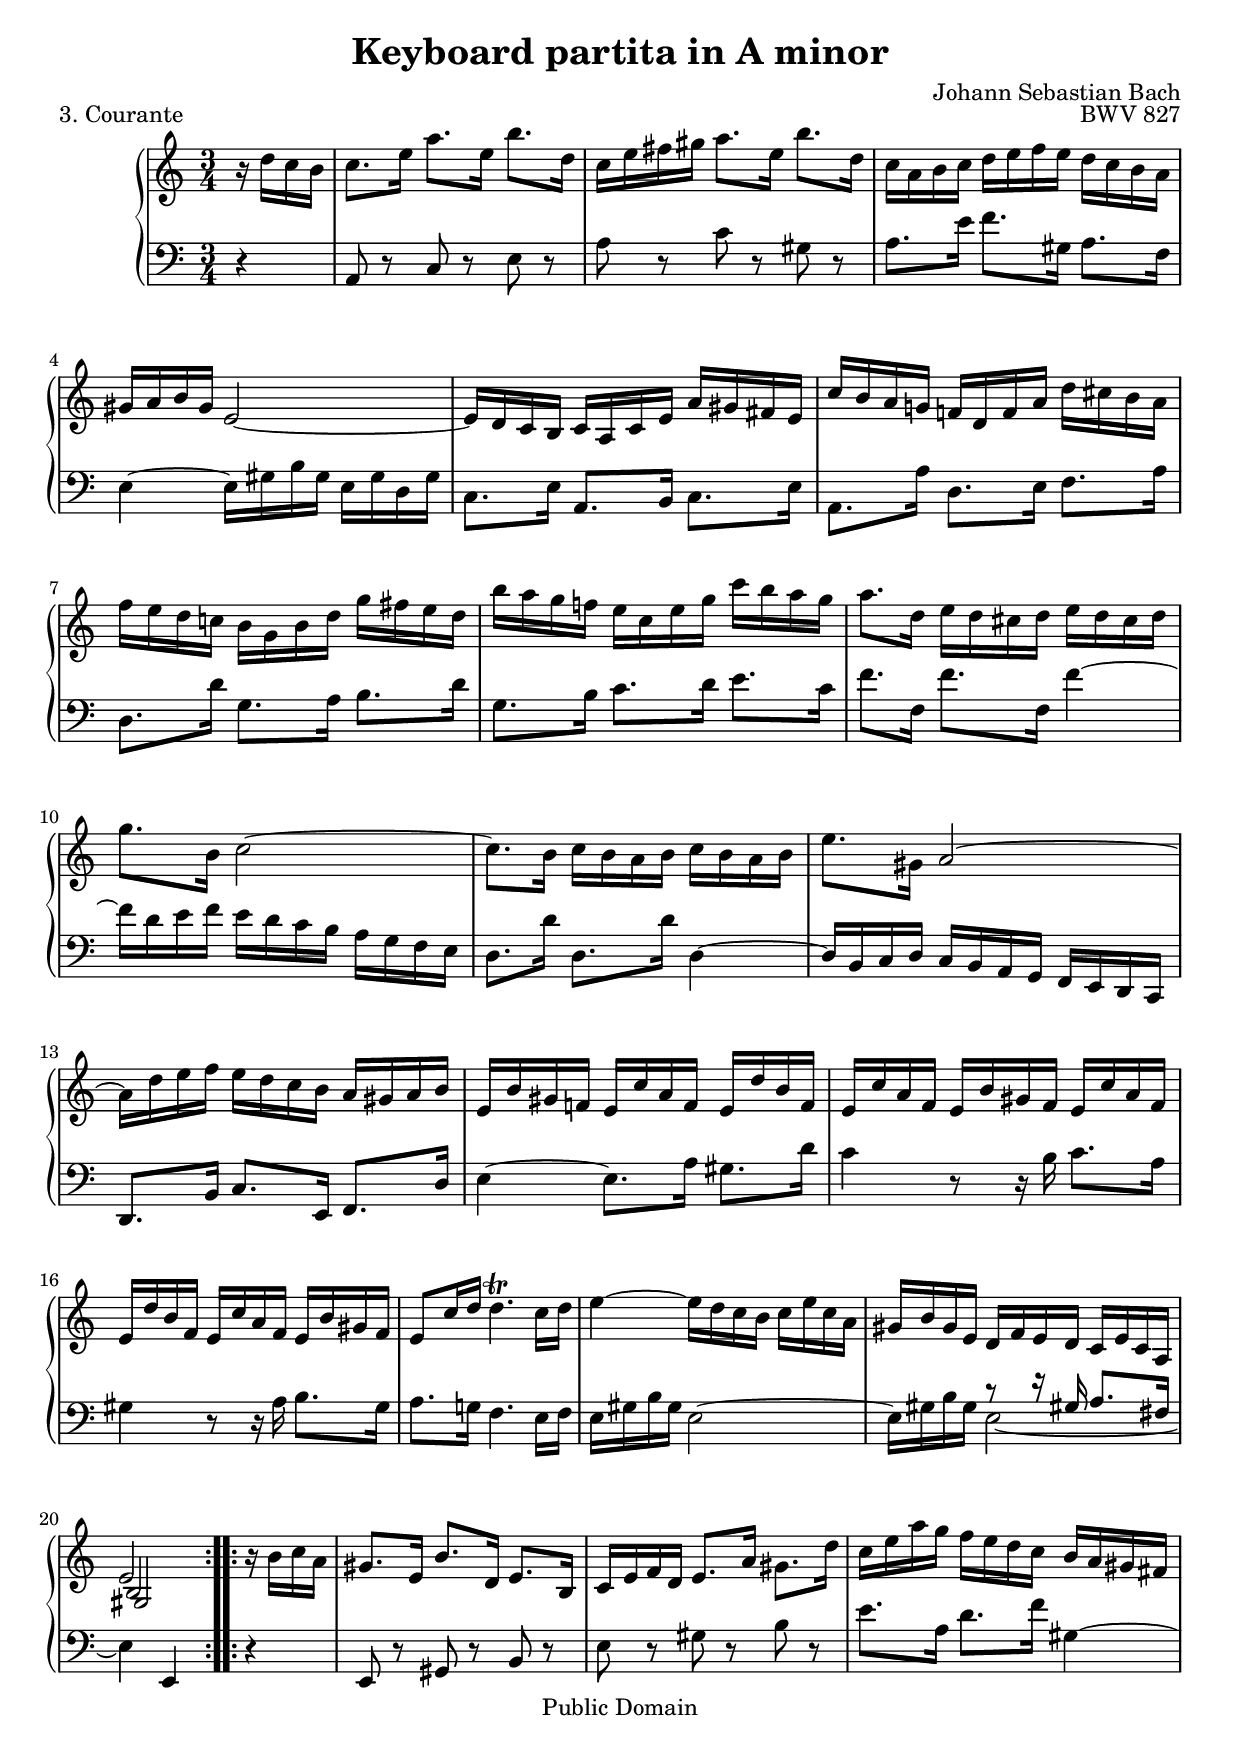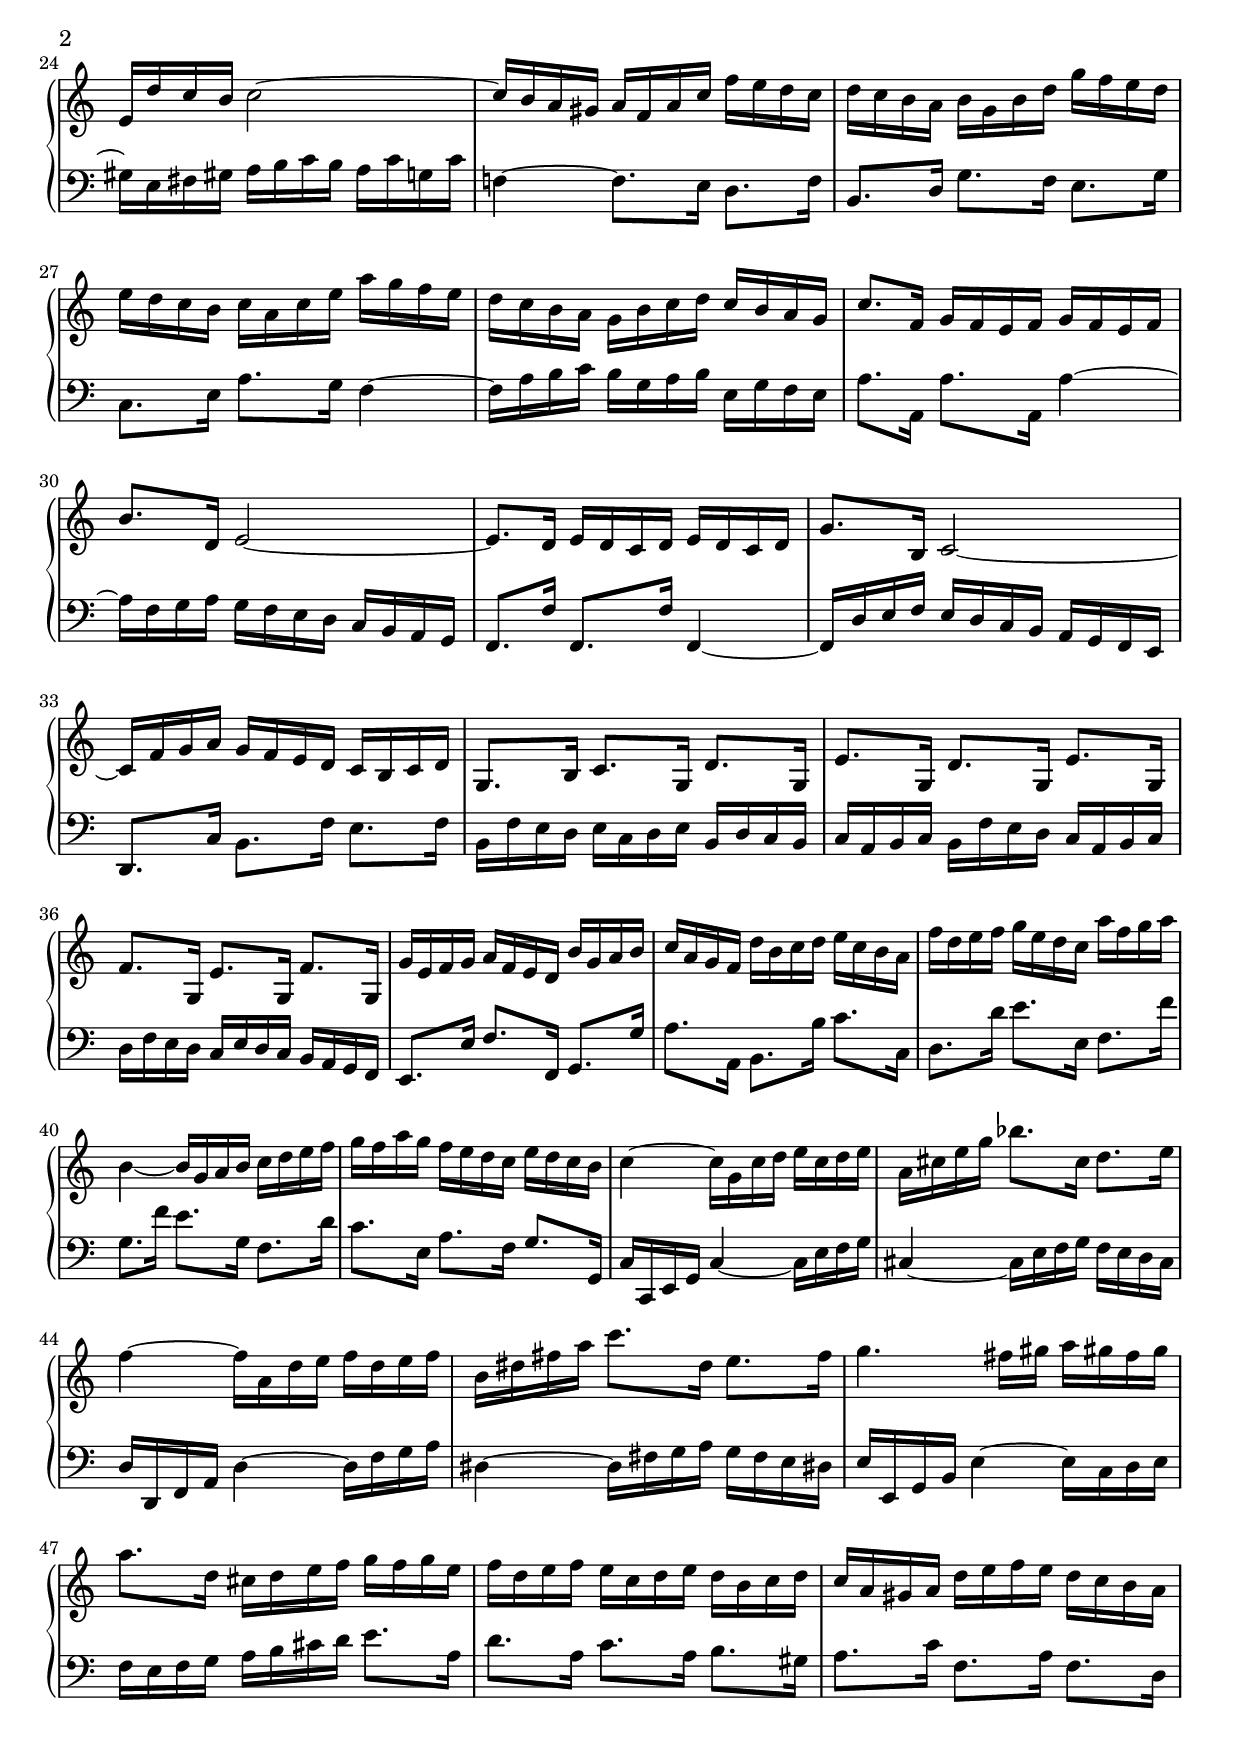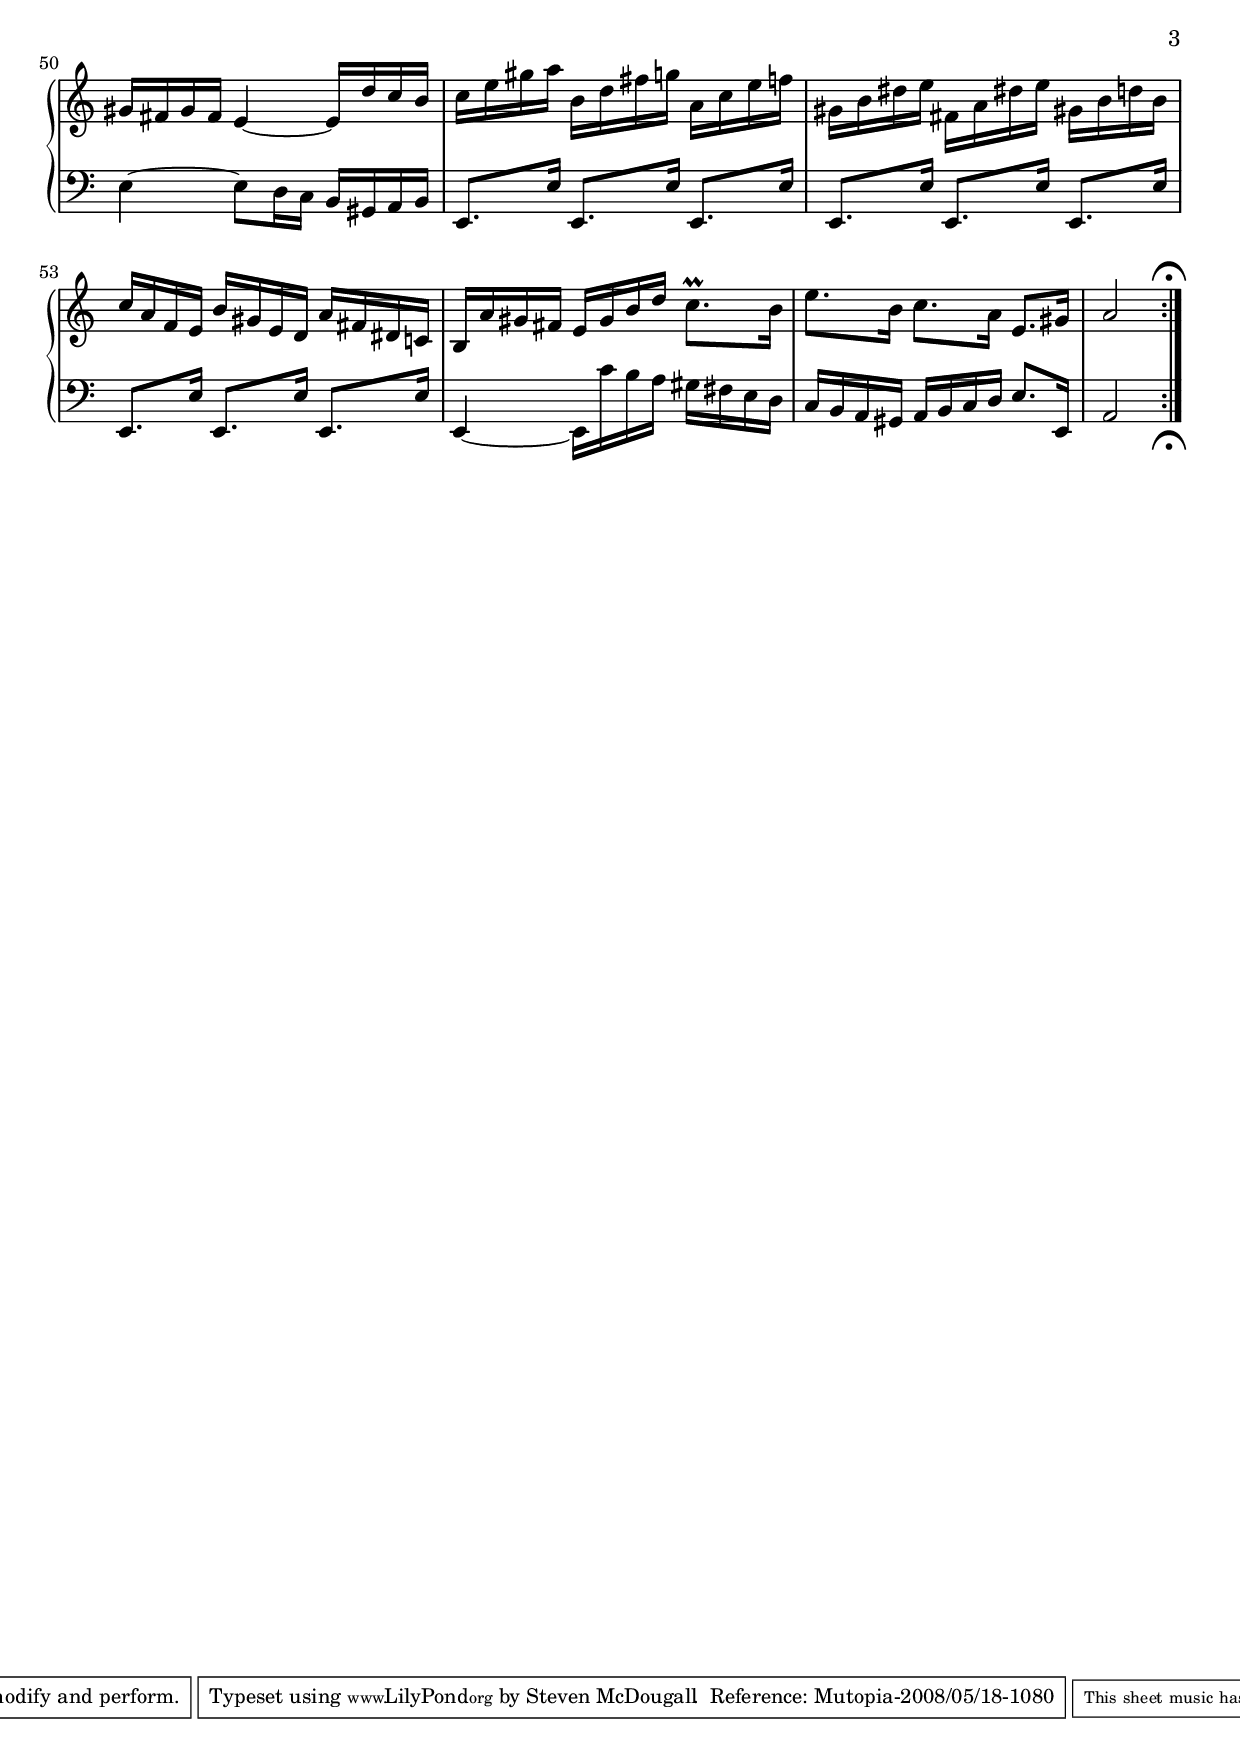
% This file prints Bach BWV 827, movement 3. Courante

\version "2.10.33"

\header
{
  title    	    = "Keyboard partita in A minor"
  composer 	    = "Johann Sebastian Bach"
  opus     	    = "BWV 827"
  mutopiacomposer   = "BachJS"
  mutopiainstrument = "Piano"
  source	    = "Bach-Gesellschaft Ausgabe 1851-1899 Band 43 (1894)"
  sourceurl         = "http://imslp.org/wiki/Notebook_for_Anna_Magdalena_Bach_(Bach,_Johann_Sebastian)"
  sourceurltwo      = "http://world.std.com/~swmcd/steven/music/bach/Bach-AnnaMagdalena1725.pdf"
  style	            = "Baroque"
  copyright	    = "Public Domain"
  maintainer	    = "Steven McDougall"
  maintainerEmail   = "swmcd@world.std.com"
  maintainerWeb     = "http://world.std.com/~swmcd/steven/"
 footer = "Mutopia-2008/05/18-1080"
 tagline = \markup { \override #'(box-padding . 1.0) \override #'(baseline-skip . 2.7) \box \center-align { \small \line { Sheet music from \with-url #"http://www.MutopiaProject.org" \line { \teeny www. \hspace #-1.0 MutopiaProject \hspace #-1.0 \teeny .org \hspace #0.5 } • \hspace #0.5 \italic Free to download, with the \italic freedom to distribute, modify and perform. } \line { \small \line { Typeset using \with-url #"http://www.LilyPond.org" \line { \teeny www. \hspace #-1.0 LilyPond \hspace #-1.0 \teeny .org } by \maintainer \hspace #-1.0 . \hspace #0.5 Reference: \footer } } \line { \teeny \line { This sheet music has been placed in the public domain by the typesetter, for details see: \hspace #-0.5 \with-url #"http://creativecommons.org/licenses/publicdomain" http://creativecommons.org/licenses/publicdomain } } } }
}

% Acknowledgments
%
% Wolfgang Suppan <wsu@chello.at>

\include "english.ly"

voiceFive = #(context-spec-music (make-voice-props-set 4) 'Voice)

upper = \relative c''
{
  \clef treble 
  \key a \minor
  \time 3/4

  \repeat volta 2
  {
    \partial 4 r16 d c b              	    |
    c8. e16  a8. e16  b'8. d,16       	    | % 1
    c16 e fs gs  a8. e16  b'8. d,16   	    | % 2
    c16 a b c  d e f e  d c b a       	    | % 3
    gs16 a b gs  e2 ~                 	    | % 4
    e16 d c b  c a c e  a gs fs e     	    | % 5
    c'16 b a g!  f! d f a  d cs b a   	    | % 6
    f'16 e d c!  b g b d  g fs e d    	    | % 7
    b'16 a g f!  e c e g  c b a g      	    | % 8
    a8. d,16  e d cs d  e d cs d      	    | % 9
    g8. b,16  c2 ~                    	    | % 10
    c8. b16  c b a b  c b a b         	    | % 11
    e8. gs,16  a2 ~                   	    | % 12
    a16 d e f  e d c b  a gs a b      	    | % 13
    e,16 b' gs f!  e c' a f  e d' b f 	    | % 14
    e16 c' a f  e b' gs f  e c' a f   	    | % 15
    e16 d' b f  e c' a f  e b' gs f   	    | % 16
    e8 c'16 d d4. \trill c16 d        	    | % 17
    e4 ~  e16 d c b  c e c a          	    | % 18
    gs16 b gs e  d f e d  c e c a     	    | % 19
    << { \voiceOne   e'2 } \\
       { \voiceThree b 2 } \\
       { \voiceFive  gs2 } >>

  }

  \repeat volta 2
  {
    r16 b' c a      	      	   	    | % 20
    gs8. e16  b'8. d,16  e8. b16      	    | % 21
    c16 e f d  e8. a16  gs8. d'16     	    | % 22
    c16 e a g  f e d c  b a gs fs     	    | % 23
    e16 d' c b  c2 ~                  	    | % 24
    c16 b a gs  a f a c  f e d c      	    | % 25
    d16 c b a  b g b d  g f e d       	    | % 26
    e16 d c b  c a c e  a g f e       	    | % 27
    d16 c b a  g b c d  c b a g       	    | % 28
    c8. f,16  g f e f  g f e f        	    | % 29
    b8. d,16  e2 ~                    	    | % 30
    e8. d16  e d c d  e d c d         	    | % 31
    g8. b,16  c2 ~                     	    | % 32
    c16 f g a  g f e d  c b c d       	    | % 33
    g,8. b16  c8. g16  d'8. g,16      	    | % 34
    e'8. g,16  d'8. g,16  e'8. g,16   	    | % 35
    f'8. g,16  e'8. g,16  f'8. g,16   	    | % 36
    g'16 e f g  a f e d  b' g a b     	    | % 37
    c16 a g f  d' b c d  e c b a      	    | % 38
    f'16 d e f  g e d c  a' f g a     	    | % 39
    b,4 ~  b16 g a b  c d e f         	    | % 40
    g16 f a g  f e d c  e d c b       	    | % 41
    c4 ~  c16 g c d  e c d e          	    | % 42
    a,16 cs e g  bf8. cs,16  d8. e16   	    | % 43
    f4 ~  f16 a, d e  f d e f         	    | % 44
    b,16 ds fs a  c8. ds,16  e8. fs16  	    | % 45
    g4. fs16 gs  a gs! fs gs          	    | % 46
    a8. d,16  cs d e f  g f g e       	    | % 47
    f16 d e f  e c d e  d b c d       	    | % 48
    c16 a gs a  d e f e  d c b a      	    | % 49
    gs16 fs gs fs  e4 ~  e16 d' c b   	    | % 50
    c16 e gs a  b, d fs g  a, c e f   	    | % 51
    gs, b ds e  fs, a ds! e  gs,! b d b	    | % 52
    c16 a f e  b' gs e d  a' fs ds c! 	    | % 53
    b16 a' gs fs  e gs b d  c8. \prall b16  | % 54
    e8. b16  c8. a16  e8. gs16              | % 55
    a2
  }

  \override Score.RehearsalMark #'break-visibility = #begin-of-line-invisible
  \override Score.RehearsalMark #'extra-offset = #'( -0.6 . 0.0 )
  \mark \markup { \musicglyph #"scripts.ufermata" }
}

lower =
{
  \clef bass
  \key a \minor
  \time 3/4

  \repeat volta 2
  {
    \partial 4 r4                                |
    a,8 r c r e r              	       		 | % 1
    a8 r c' r gs r             	       		 | % 2
    a8. e'16  f'8. gs16  a8. f16       		 | % 3
    e4 ~  e16 gs b gs  e gs d gs       		 | % 4
    c8. e16  a,8. b,16  c8. e16        		 | % 5
    a,8. a16  d8. e16  f8. a16         		 | % 6
    d8. d'16  g8. a16  b8. d'16        		 | % 7
    g8. b16  c'8. d'16  e'8. c'16      		 | % 8
    f'8. f16  f'8. f16  f'4 ~          		 | % 9
    f'16 d' e' f'  e' d' c' b  a g f e 		 | % 10
    d8. d'16  d8. d'16  d4 ~           		 | % 11
    d16 b, c d  c b, a, g, f, e, d, c, 		 | % 12
    d,8. b,16  c8. e,16  f,8. d16      		 | % 13
    e4 ~  e8. a16  gs8. d'16           		 | % 14
    c'4  r8 r16 b16  c'8. a16          		 | % 15
    gs4  r8 r16 a16  b8. gs16          		 | % 16
    a8. g!16  f4.  e16 f               		 | % 17
    e16 gs b gs  e2 ~                  		 | % 18
    e16 gs b gs << { r8 r16 gs!16  a8. fs16 } \\
		   { e2 ~                   } >> | % 19
    << { s4 e,4 } \\
       { e4 s 4 } >>

  }

  \repeat volta 2
  {
    r4    	       	       		      	 | % 20
    e,8 r gs, r b, r 	       	       	      	 | % 21
    e8 r gs r b r    	       	       	      	 | % 22
    e'8. a16  d'8. f'16  gs4 ~ 	       	      	 | % 23
    gs16 e fs gs  a b c' b  a c' g c'  	      	 | % 24
    f!4 ~  f8. e16  d8. f16            	      	 | % 25
    b,8. d16  g8. f16  e8. g16         	      	 | % 26
    c8. e16  a8. g16  f4 ~             	      	 | % 27
    f16 a b c'  b g a b  e g f e       	      	 | % 28
    a8. a,16  a8. a,16  a4 ~           	      	 | % 29
    a16 f g a  g f e d  c b, a, g,     	      	 | % 30
    f,8. f16  f,8. f16  f,4 ~          	      	 | % 31
    f,16 d e f  e d c b,  a, g, f, e,  	      	 | % 32
    d,8. c16  b,8. f16  e8. f16        	      	 | % 33
    b,16 f e d  e c d e  b, d c b,     	      	 | % 34
    c16 a, b, c  b, f e d  c a, b, c   	      	 | % 35
    d16 f e d  c e d c  b, a, g, f,    	      	 | % 36
    e,8. e16  f8. f,16  g,8. g16       	      	 | % 37
    a8. a,16  b,8. b16  c'8. c16       	      	 | % 38
    d8. d'16  e'8. e16  f8. f'16       	      	 | % 39
    g8. f'16  e'8. g16  f8. d'16       	      	 | % 40
    c'8. e16  a8. f16  g8. g,16        	      	 | % 41
    c16 c, e, g,  c4 ~  c16 e f g      	      	 | % 42
    cs4 ~  cs16 e f g  f e d cs        	      	 | % 43
    d16 d, f, a,  d4 ~  d16 f g a      	      	 | % 44
    ds4 ~  ds16 fs g a  g fs e ds!     	      	 | % 45
    e16 e, g, b,  e4 ~  e16 c d e      	      	 | % 46
    f16 e f g  a b cs' d'  e'8. a16    	      	 | % 47
    d'8. a16  c'8. a16  b8. gs16       	      	 | % 48
    a8. c'16  f8. a16  f8. d16         	      	 | % 49
    e4 ~  e8 d16 c  b, gs, a, b,       	      	 | % 50
    e,8. e16  e,8. e16  e,8. e16       	      	 | % 51
    e,8. e16  e,8. e16  e,8. e16       	      	 | % 52
    e,8. e16  e,8. e16  e,8. e16       	      	 | % 53
    e,4 ~  e,16 c' b a  gs fs e d      	      	 | % 54
    c16 b, a, gs,  a, b, c d  e8. e,16 	      	 | % 55
    a,2
  }

  \override Staff.RehearsalMark #'direction = #-1
  \override Score.RehearsalMark #'extra-offset = #'( -0.6 . 0.0 )
  \mark \markup { \musicglyph #"scripts.dfermata" }
}

\score 
{
  \new PianoStaff
  <<
    \new Staff = upper \upper
    \new Staff = lower \lower
  >>
  
  \layout
  {
    \context 
    {
      \Score
      \remove "Mark_engraver"
    }
    \context 
    {
      \Staff
      \consists "Mark_engraver"
    }
  } 

  \header { piece = "3. Courante" }

  \midi   
  {
  }
}
